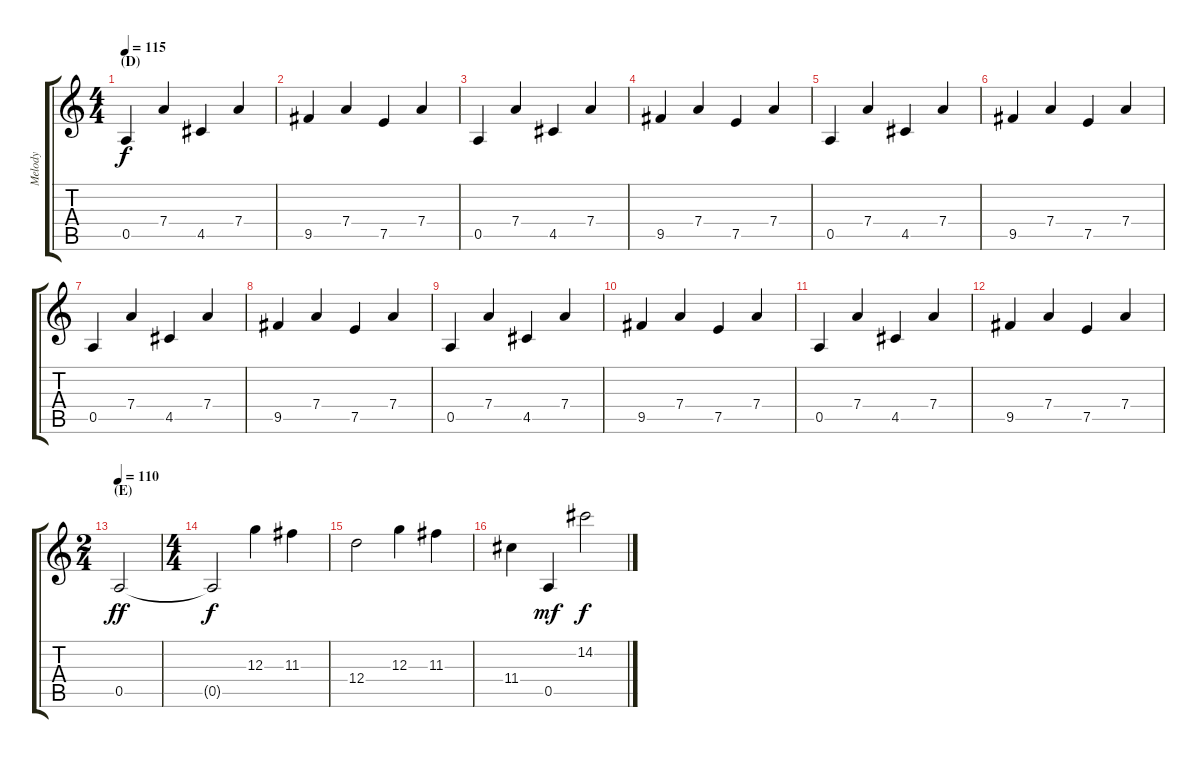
\track ("Melody" "Melody") {instrument electricguitarjazz}
\staff {score tabs}
\tuning (E4 B3 G3 D3 A2 E2) {hide}
\ts (4 4)
\section ("" "(D)")
\tempo 115
\clef g2
\ks c
0.5.4{dy f} 7.4.4 4.5.4 7.4.4 |
9.5.4 7.4.4 7.5.4 7.4.4 |
0.5.4 7.4.4 4.5.4 7.4.4 |
9.5.4 7.4.4 7.5.4 7.4.4 |
0.5.4 7.4.4 4.5.4 7.4.4 |
9.5.4 7.4.4 7.5.4 7.4.4 |
0.5.4 7.4.4 4.5.4 7.4.4 |
9.5.4 7.4.4 7.5.4 7.4.4 |
0.5.4 7.4.4 4.5.4 7.4.4 |
9.5.4 7.4.4 7.5.4 7.4.4 |
0.5.4 7.4.4 4.5.4 7.4.4 |
9.5.4 7.4.4 7.5.4 7.4.4 |
\ts (2 4)
\section ("" "(E)")
\tempo 110
0.5.2{dy ff} |
\ts (4 4)
0.5{t}.2{dy f} 12.3.4 11.3.4 |
12.4.2 12.3.4 11.3.4 |
11.4.4 0.5.4{dy mf} 14.2.2{dy f}
